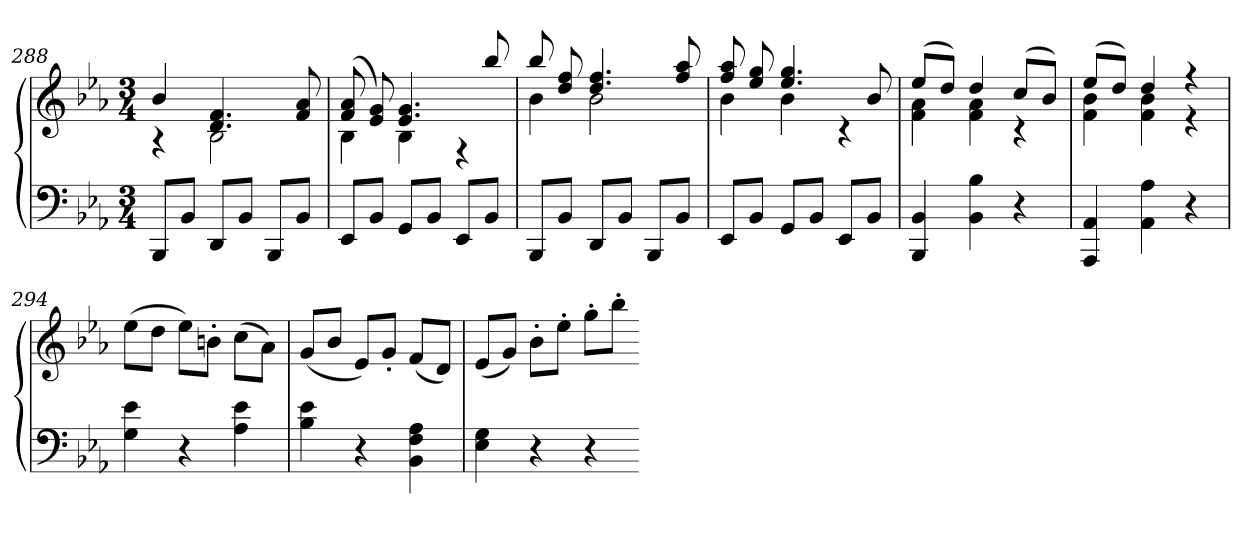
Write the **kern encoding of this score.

**kern	**kern
*part1	*part1
*staff2	*staff1
*clefF4	*clefG2
*k[b-e-a-]	*k[b-e-a-]
*E-:	*E-:
*M3/4	*M3/4
=288	=288
*	*^
8BBB-/L	4b-	4r
8BB-/J	.	.
8DD/L	4.d 4.f	2B-
8BB-/J	.	.
8BBB-/L	.	.
8BB-/J	8f 8a-	.
=289	=289	=289
8EE-/L	(8f 8a-	4B-
8BB-/J	8e- 8g)	.
8GG/L	4.e- 4.g	4B-
8BB-/J	.	.
8EE-/L	.	4r
8BB-/J	8bb-	.
=290	=290	=290
8BBB-/L	8bb-	4b-
8BB-/J	8dd 8ff	.
8DD/L	4.dd 4.ff	2b-
8BB-/J	.	.
8BBB-/L	.	.
8BB-/J	8ff 8aa-	.
=291	=291	=291
8EE-/L	8ff 8aa-	4b-
8BB-/J	8ee- 8gg	.
8GG/L	4.ee- 4.gg	4b-
8BB-/J	.	.
8EE-/L	.	4r
8BB-/J	8b-	.
=292	=292	=292
4BBB- 4BB-	(8ee-L	4f 4a-
.	8ddJ)	.
4BB- 4B-	4dd	4f 4a-
4r	(8ccL	4r
.	8b-J)	.
=293	=293	=293
4AAA- 4AA-	(8ee-L	4f 4b-
.	8ddJ)	.
4AA- 4A-	4dd	4f 4b-
4r	4r	4r
*	*v	*v
=294	=294
4G 4e-	(8ee-L
.	8ddJ
4r	8ee-L)
.	8bn'J
4A- 4e-	(8ccL
.	8a-J)
=295	=295
4B- 4e-	(8gL
.	8b-J
4r	8e-L)
.	8g'J
4BB- 4F 4A-	(8fL
.	8dJ)
=296	=296
4E- 4G	(8e-L
.	8gJ)
4r	8b-'L
.	8ee-'J
4r	8gg'L
.	8bb-'J
=-	=-
*-	*-
